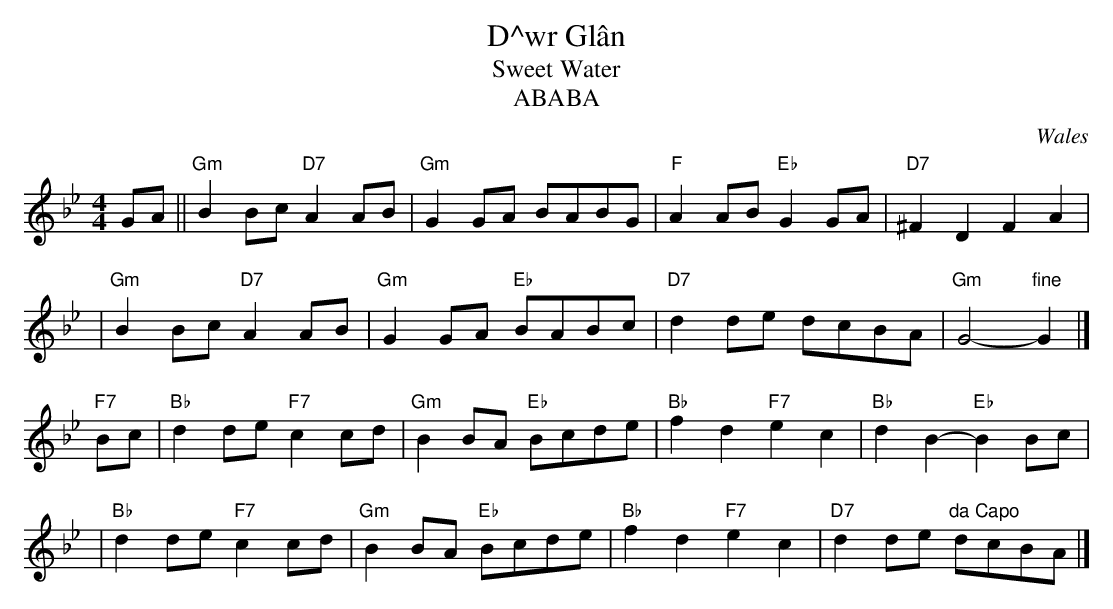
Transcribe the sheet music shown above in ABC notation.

X:1
T: D\^wr Gl\^an
T: Sweet Water
T: ABABA
O: Wales
M: 4/4
L: 1/8
K: Gm
GA \
|| "Gm"B2Bc "D7"A2AB | "Gm"G2GA BABG | "F"A2AB "Eb"G2GA | "D7"^F2D2 F2A2 |
|  "Gm"B2Bc "D7"A2AB | "Gm"G2GA "Eb"BABc | "D7"d2de dcBA | "Gm"G4- "fine"G2 |]
"F7"Bc \
| "Bb"d2de "F7"c2cd | "Gm"B2BA "Eb"Bcde | "Bb"f2d2 "F7"e2c2 | "Bb"d2B2- "Eb"B2Bc |
| "Bb"d2de "F7"c2cd | "Gm"B2BA "Eb"Bcde | "Bb"f2d2 "F7"e2c2 | "D7"d2de "da Capo"dcBA |]
